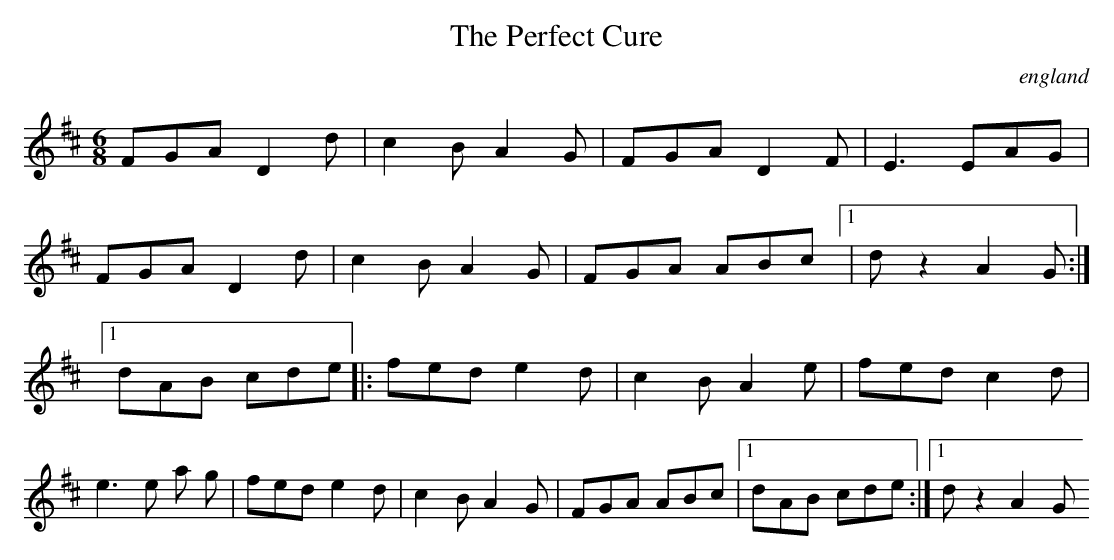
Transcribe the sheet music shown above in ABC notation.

X:1
T:The Perfect Cure
O:england
M:6/8
L:1/8
K:D
FGA D2d|c2B A2G|FGA D2F|E3EAG|
FGA D2d|c2B A2G|FGA ABc[1|d z2A2G:|[1dAB cde|:fed e2d|c2B A2e|fed c2d|e3e a g|fed e2d|c2B A2G|FGA ABc|[1dAB cde:|[1d z2A2G
